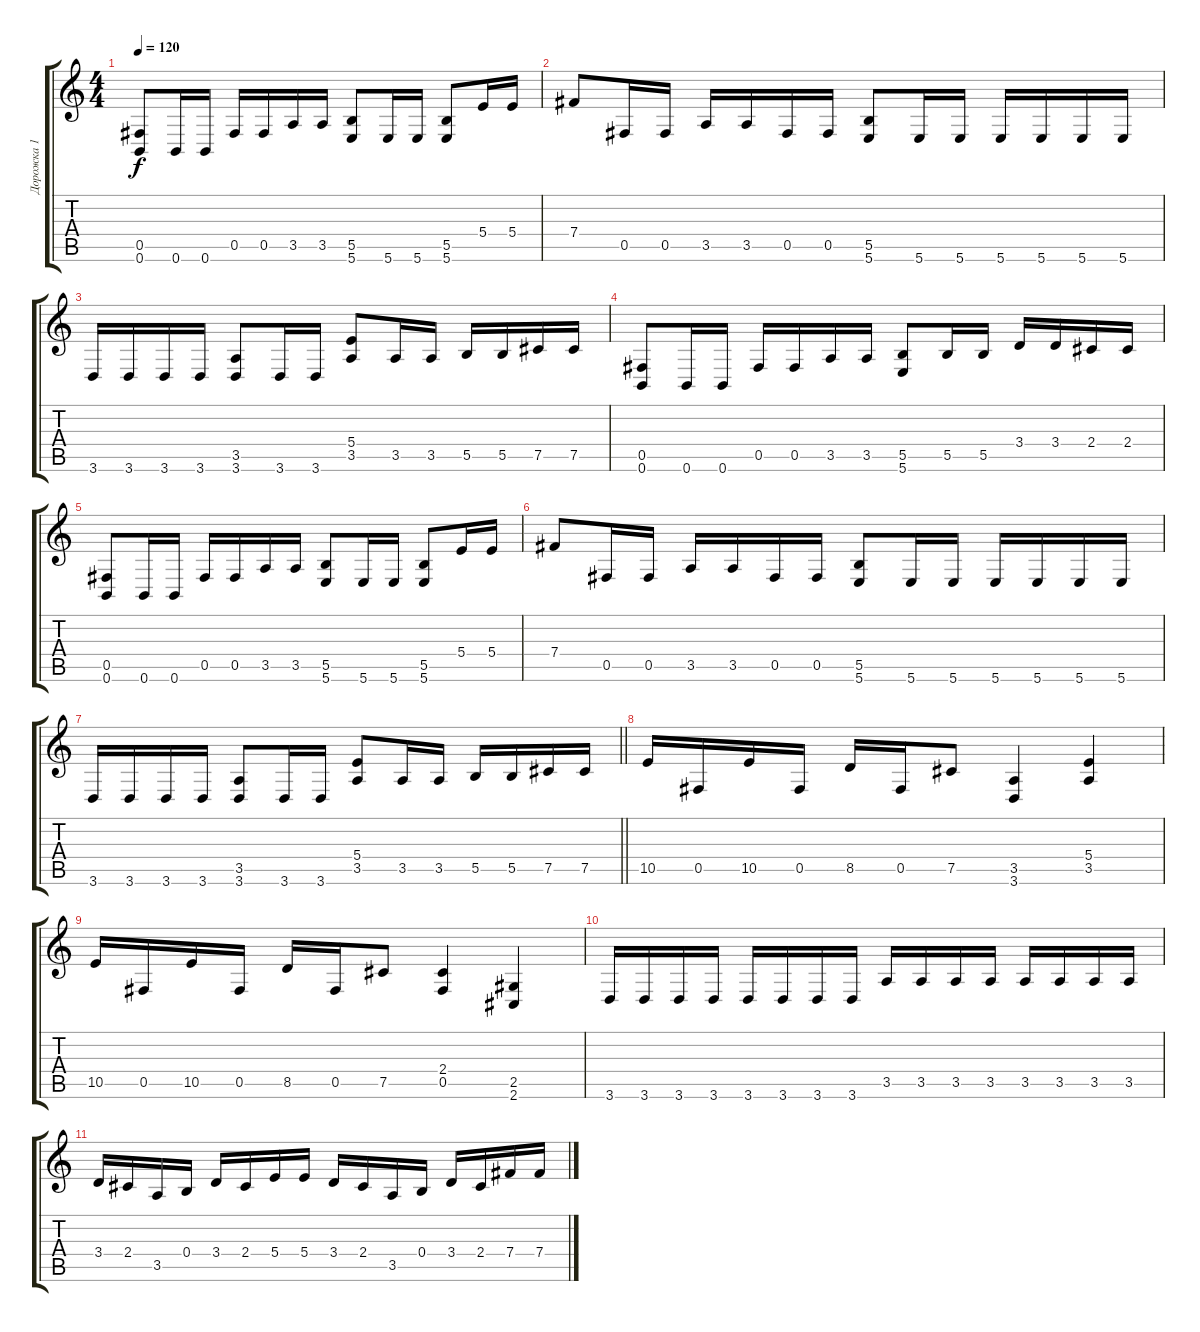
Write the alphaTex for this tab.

\track ("Дорожка 1" "Дорожка 1") {instrument distortionguitar}
\staff {score tabs}
\tuning (Db4 Ab3 E3 B2 Gb2 B1) {hide}
\ts (4 4)
\tempo 120
\clef g2
\ks c
(0.5 0.6).8{dy f} 0.6.16 0.6.16 0.5.16 0.5.16 3.5.16 3.5.16 (5.5 5.6).8 5.6.16 5.6.16 (5.5 5.6).8 5.4.16 5.4.16 |
7.4.8 0.5.16 0.5.16 3.5.16 3.5.16 0.5.16 0.5.16 (5.5 5.6).8 5.6.16 5.6.16 5.6.16 5.6.16 5.6.16 5.6.16 |
3.6.16 3.6.16 3.6.16 3.6.16 (3.5 3.6).8 3.6.16 3.6.16 (5.4 3.5).8 3.5.16 3.5.16 5.5.16 5.5.16 7.5.16 7.5.16 |
(0.5 0.6).8 0.6.16 0.6.16 0.5.16 0.5.16 3.5.16 3.5.16 (5.5 5.6).8 5.5.16 5.5.16 3.4.16 3.4.16 2.4.16 2.4.16 |
(0.5 0.6).8 0.6.16 0.6.16 0.5.16 0.5.16 3.5.16 3.5.16 (5.5 5.6).8 5.6.16 5.6.16 (5.5 5.6).8 5.4.16 5.4.16 |
7.4.8 0.5.16 0.5.16 3.5.16 3.5.16 0.5.16 0.5.16 (5.5 5.6).8 5.6.16 5.6.16 5.6.16 5.6.16 5.6.16 5.6.16 |
\barLineRight lightlight
3.6.16 3.6.16 3.6.16 3.6.16 (3.5 3.6).8 3.6.16 3.6.16 (5.4 3.5).8 3.5.16 3.5.16 5.5.16 5.5.16 7.5.16 7.5.16 |
\section ("" " ")
10.5.16 0.5.16 10.5.16 0.5.16 8.5.16 0.5.16 7.5.8 (3.5 3.6).4 (5.4 3.5).4 |
10.5.16 0.5.16 10.5.16 0.5.16 8.5.16 0.5.16 7.5.8 (2.4 0.5).4 (2.5 2.6).4 |
3.6.16 3.6.16 3.6.16 3.6.16 3.6.16 3.6.16 3.6.16 3.6.16 3.5.16 3.5.16 3.5.16 3.5.16 3.5.16 3.5.16 3.5.16 3.5.16 |
3.4.16 2.4.16 3.5.16 0.4.16 3.4.16 2.4.16 5.4.16 5.4.16 3.4.16 2.4.16 3.5.16 0.4.16 3.4.16 2.4.16 7.4.16 7.4.16
